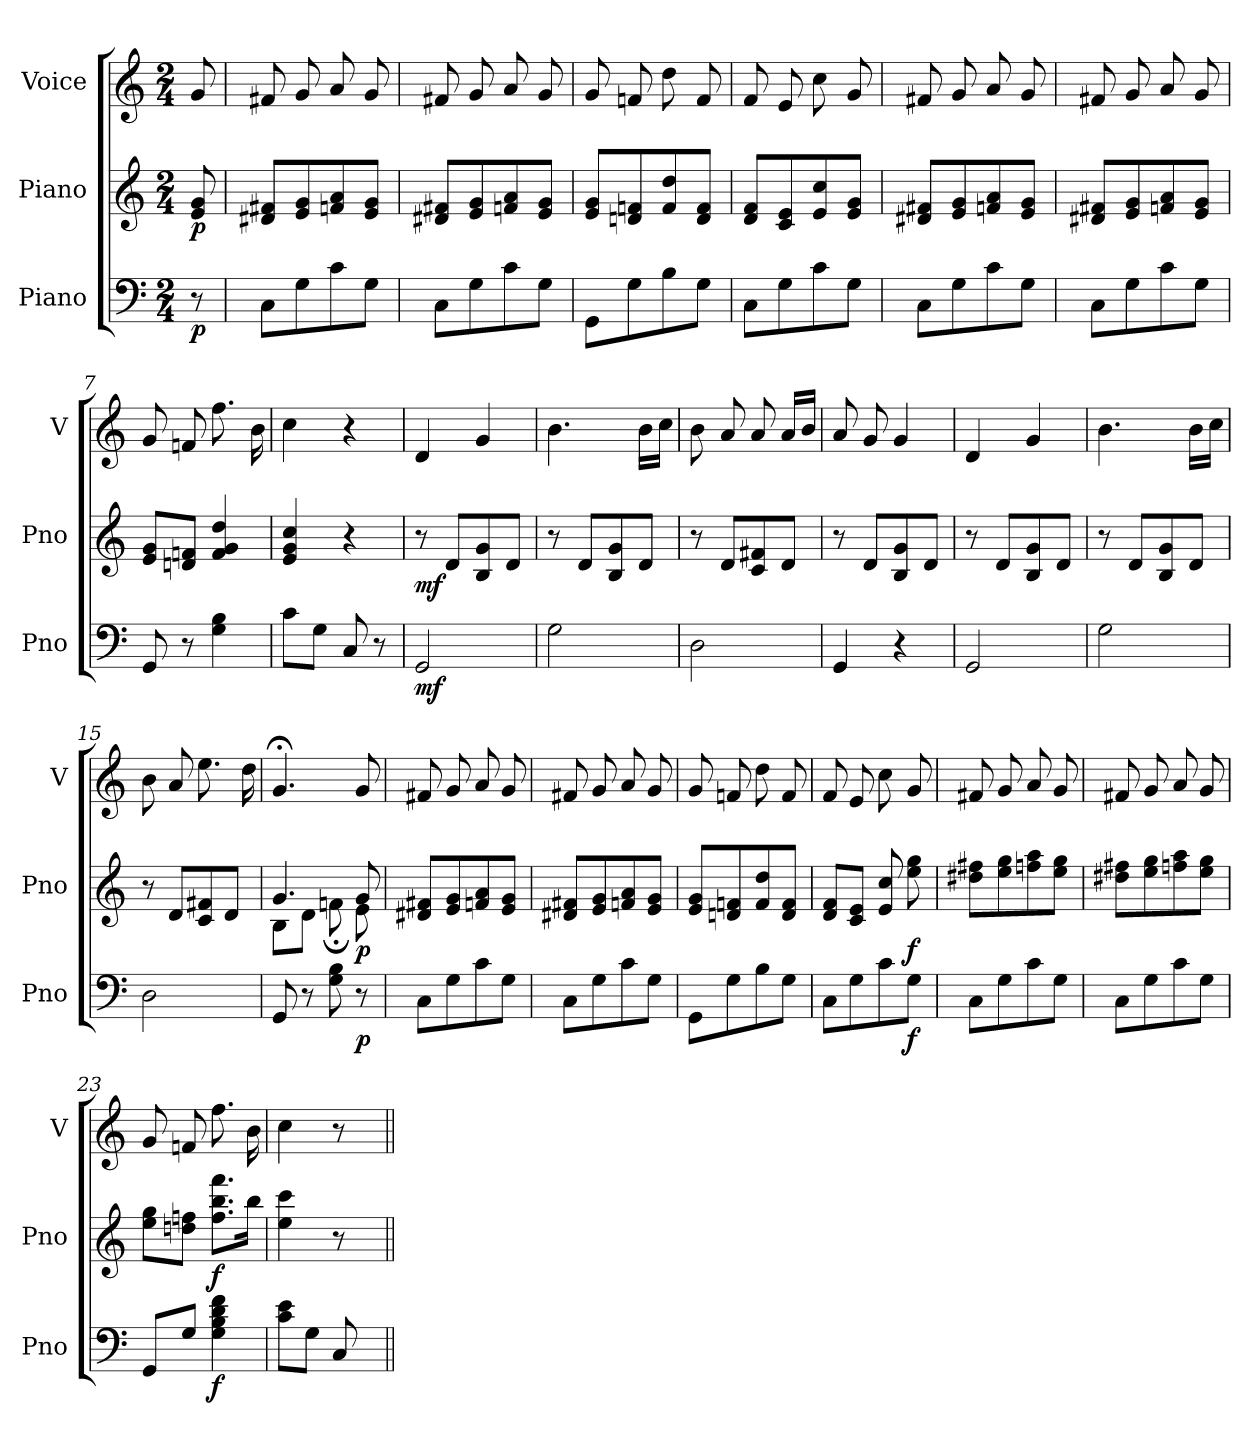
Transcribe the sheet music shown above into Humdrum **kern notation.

**kern	**dynam	**kern	**dynam	**kern
*part3	*part3	*part2	*part2	*part1
*staff3	*staff3	*staff2	*staff2	*staff1
*I"Piano	*	*I"Piano	*	*I"Voice
*I'Pno	*	*I'Pno	*	*I'V
*clefF4	*	*clefG2	*	*clefG2
*k[]	*	*k[]	*	*k[]
*M2/4	*	*M2/4	*	*M2/4
*MM120	*	*MM120	*	*MM120
=	=	=	=	=
!	!LO:DY:b	!	!LO:DY:b	!
8r	p	8e/ 8g/	p	8g/
=1	=1	=1	=1	=1
8C\L	.	8d#X/ 8f#X/L	.	8f#X/
8G\	.	8e/ 8g/	.	8g/
8c\	.	8fn/ 8a/	.	8a/
8G\J	.	8e/ 8g/J	.	8g/
=2	=2	=2	=2	=2
8C\L	.	8d#X/ 8f#X/L	.	8f#X/
8G\	.	8e/ 8g/	.	8g/
8c\	.	8fn/ 8a/	.	8a/
8G\J	.	8e/ 8g/J	.	8g/
=3	=3	=3	=3	=3
8GG\L	.	8e/ 8g/L	.	8g/
8G\	.	8dn/ 8fn/	.	8fn/
8B\	.	8f/ 8dd/	.	8dd\
8G\J	.	8d/ 8f/J	.	8f/
=4	=4	=4	=4	=4
8C\L	.	8d/ 8f/L	.	8f/
8G\	.	8c/ 8e/	.	8e/
8c\	.	8e/ 8cc/	.	8cc\
8G\J	.	8e/ 8g/J	.	8g/
=5	=5	=5	=5	=5
8C\L	.	8d#X/ 8f#X/L	.	8f#X/
8G\	.	8e/ 8g/	.	8g/
8c\	.	8fn/ 8a/	.	8a/
8G\J	.	8e/ 8g/J	.	8g/
=6	=6	=6	=6	=6
8C\L	.	8d#X/ 8f#X/L	.	8f#X/
8G\	.	8e/ 8g/	.	8g/
8c\	.	8fn/ 8a/	.	8a/
8G\J	.	8e/ 8g/J	.	8g/
!!LO:LB:g=z
=7	=7	=7	=7	=7
8GG/	.	8e/ 8g/L	.	8g/
8r	.	8dn/ 8fn/J	.	8fn/
4G\ 4B\	.	4f/ 4g/ 4dd/	.	8.ff\
.	.	.	.	16b\
=8	=8	=8	=8	=8
8c\L	.	4e/ 4g/ 4cc/	.	4cc\
8G\J	.	.	.	.
8C/	.	4r	.	4r
8r	.	.	.	.
=9	=9	=9	=9	=9
!	!LO:DY:b	!	!LO:DY:b	!
2GG/	mf	8r	mf	4d/
.	.	8d/L	.	.
.	.	8B/ 8g/	.	4g/
.	.	8d/J	.	.
=10	=10	=10	=10	=10
2G\	.	8r	.	4.b\
.	.	8d/L	.	.
.	.	8B/ 8g/	.	.
.	.	8d/J	.	16b\LL
.	.	.	.	16cc\JJ
=11	=11	=11	=11	=11
2D\	.	8r	.	8b\
.	.	8d/L	.	8a/
.	.	8c/ 8f#X/	.	8a/
.	.	8d/J	.	16a/LL
.	.	.	.	16b/JJ
=12	=12	=12	=12	=12
4GG/	.	8r	.	8a/
.	.	8d/L	.	8g/
4r	.	8B/ 8g/	.	4g/
.	.	8d/J	.	.
=13	=13	=13	=13	=13
2GG/	.	8r	.	4d/
.	.	8d/L	.	.
.	.	8B/ 8g/	.	4g/
.	.	8d/J	.	.
!!LO:LB:g=z
=14	=14	=14	=14	=14
2G\	.	8r	.	4.b\
.	.	8d/L	.	.
.	.	8B/ 8g/	.	.
.	.	8d/J	.	16b\LL
.	.	.	.	16cc\JJ
=15	=15	=15	=15	=15
2D\	.	8r	.	8b\
.	.	8d/L	.	8a/
!	!	!	!LO:DY:b	!
.	.	8c/ 8f#X/	other-dynamics	8.ee\
!	!	!	!LO:DY:b	!
.	.	8d/J	other-dynamics	.
.	.	.	.	16dd\
=16	=16	=16	=16	=16
*	*	*^	*	*
8GG/	.	4.g/	8B\L	.	4.g;/
8r	.	.	8d\J	.	.
8G\ 8B\	.	.	8fn;\	.	.
!	!LO:DY:b	!	!	!LO:DY:b	!
8r	p	8g/	8e\	p	8g/
*	*	*v	*v	*	*
=17	=17	=17	=17	=17
8C\L	.	8d#X/ 8f#X/L	.	8f#X/
8G\	.	8e/ 8g/	.	8g/
8c\	.	8fn/ 8a/	.	8a/
8G\J	.	8e/ 8g/J	.	8g/
=18	=18	=18	=18	=18
8C\L	.	8d#X/ 8f#X/L	.	8f#X/
8G\	.	8e/ 8g/	.	8g/
8c\	.	8fn/ 8a/	.	8a/
8G\J	.	8e/ 8g/J	.	8g/
=19	=19	=19	=19	=19
8GG\L	.	8e/ 8g/L	.	8g/
8G\	.	8dn/ 8fn/	.	8fn/
8B\	.	8f/ 8dd/	.	8dd\
8G\J	.	8d/ 8f/J	.	8f/
!!LO:LB:g=z
=20	=20	=20	=20	=20
8C\L	.	8d/ 8f/L	.	8f/
8G\	.	8c/ 8e/J	.	8e/
8c\	.	8e/ 8cc/	.	8cc\
!	!LO:DY:b	!	!LO:DY:b	!
8G\J	f	8ee\ 8gg\	f	8g/
=21	=21	=21	=21	=21
8C\L	.	8dd#X\ 8ff#X\L	.	8f#X/
8G\	.	8ee\ 8gg\	.	8g/
8c\	.	8ffn\ 8aa\	.	8a/
8G\J	.	8ee\ 8gg\J	.	8g/
=22	=22	=22	=22	=22
8C\L	.	8dd#X\ 8ff#X\L	.	8f#X/
8G\	.	8ee\ 8gg\	.	8g/
8c\	.	8ffn\ 8aa\	.	8a/
8G\J	.	8ee\ 8gg\J	.	8g/
=23	=23	=23	=23	=23
8GG/L	.	8ee\ 8gg\L	.	8g/
8G/J	.	8ddn\ 8ffn\J	.	8fn/
!	!LO:DY:b	!	!LO:DY:b	!
4G\ 4B\ 4d\ 4f\	f	8.ff\ 8.bb\ 8.fff\L	f	8.ff\
.	.	16bb\Jk	.	16b\
=24	=24	=24	=24	=24
8c\ 8e\L	.	4ee\ 4ccc\	.	4cc\
8G\J	.	.	.	.
8C/	.	8r	.	8r
8ryy	.	8ryy	.	8ryy
=||	=||	=||	=||	=||
*-	*-	*-	*-	*-
